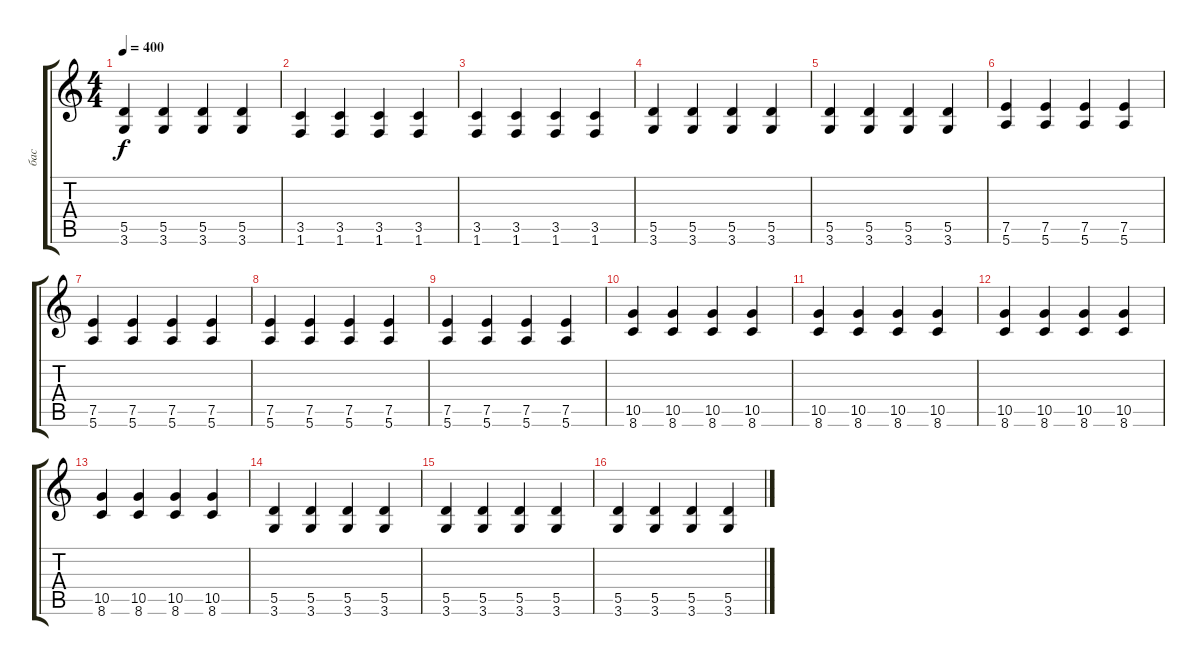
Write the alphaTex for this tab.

\track ("бас" "бас") {instrument acousticbass}
\staff {score tabs}
\tuning (E4 B3 G3 D3 A2 E2) {hide}
\ts (4 4)
\tempo 400
\clef g2
\ks c
(5.5 3.6).4{dy f} (5.5 3.6).4 (5.5 3.6).4 (5.5 3.6).4 |
(3.5 1.6).4 (3.5 1.6).4 (3.5 1.6).4 (3.5 1.6).4 |
(3.5 1.6).4 (3.5 1.6).4 (3.5 1.6).4 (3.5 1.6).4 |
(5.5 3.6).4 (5.5 3.6).4 (5.5 3.6).4 (5.5 3.6).4 |
(5.5 3.6).4 (5.5 3.6).4 (5.5 3.6).4 (5.5 3.6).4 |
(7.5 5.6).4 (7.5 5.6).4 (7.5 5.6).4 (7.5 5.6).4 |
(7.5 5.6).4 (7.5 5.6).4 (7.5 5.6).4 (7.5 5.6).4 |
(7.5 5.6).4 (7.5 5.6).4 (7.5 5.6).4 (7.5 5.6).4 |
(7.5 5.6).4 (7.5 5.6).4 (7.5 5.6).4 (7.5 5.6).4 |
(10.5 8.6).4 (10.5 8.6).4 (10.5 8.6).4 (10.5 8.6).4 |
(10.5 8.6).4 (10.5 8.6).4 (10.5 8.6).4 (10.5 8.6).4 |
(10.5 8.6).4 (10.5 8.6).4 (10.5 8.6).4 (10.5 8.6).4 |
(10.5 8.6).4 (10.5 8.6).4 (10.5 8.6).4 (10.5 8.6).4 |
(5.5 3.6).4 (5.5 3.6).4 (5.5 3.6).4 (5.5 3.6).4 |
(5.5 3.6).4 (5.5 3.6).4 (5.5 3.6).4 (5.5 3.6).4 |
(5.5 3.6).4 (5.5 3.6).4 (5.5 3.6).4 (5.5 3.6).4
